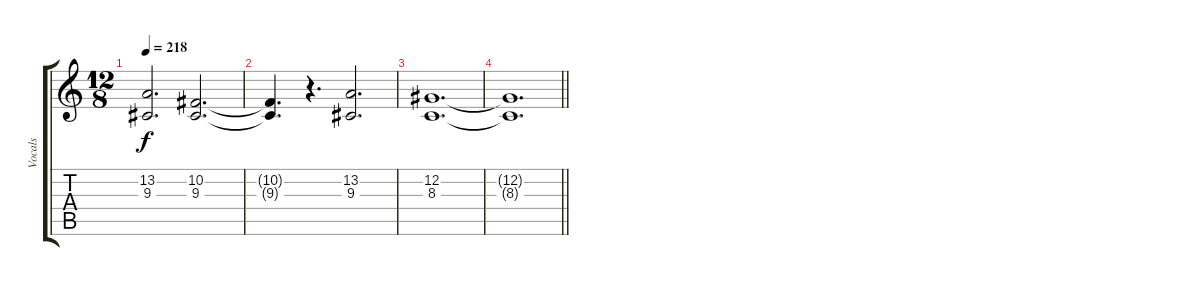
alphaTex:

\track ("Vocals" "Vocals") {instrument clarinet}
\staff {score tabs}
\tuning (Db4 Ab3 E3 B2 Gb2 Db2) {hide}
\ts (12 8)
\tempo 218
\clef g2
\ks c
(13.2 9.3).2{d dy f} (10.2 9.3).2{d} |
(10.2{t} 9.3{t}).4{d} r.4{d} (13.2 9.3).2{d} |
(12.2 8.3).1{d} |
\barLineRight lightlight
(12.2{t} 8.3{t}).1{d}
